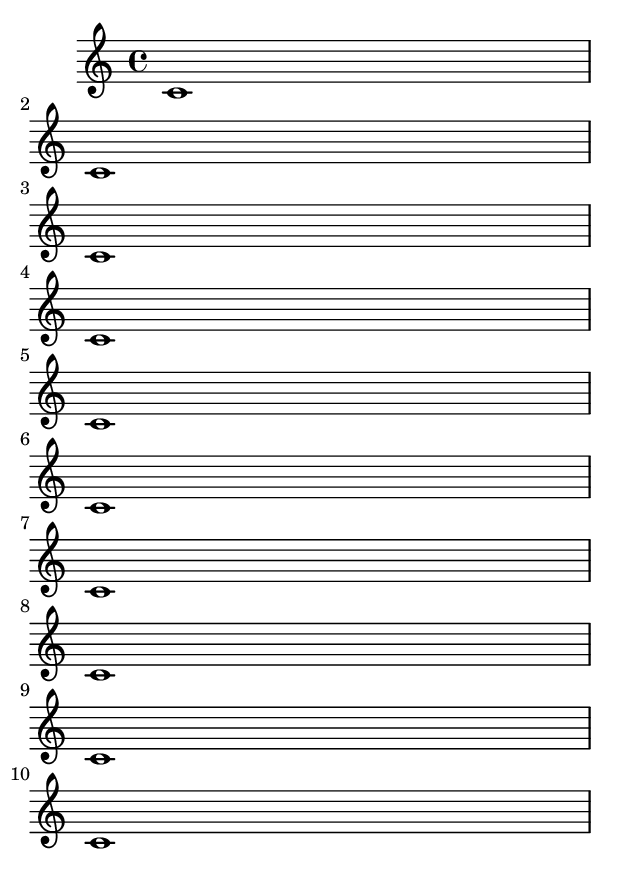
%% Generated by lilypond-book
%% Options: [exampleindent=10.16\mm,indent=0\mm,line-width=160\mm,paper-height=845.047\pt,paper-width=597.508\pt,papersize='(cons (* 597.508 pt) (* 845.047 pt))]
\include "lilypond-book-preamble.ly"


% ****************************************************************
% Start cut-&-pastable-section
% ****************************************************************

#(ly:set-option 'eps-box-padding 3.000000)



\paper {
  #(set-paper-size '(cons (* 597.508 pt) (* 845.047 pt)))
  indent = 0\mm
  line-width = 160\mm
  % offset the left padding, also add 1mm as lilypond creates cropped
  % images with a little space on the right
  line-width = #(- line-width (* mm  3.000000) (* mm 1))
}

\layout {
  
}




% ****************************************************************
% ly snippet:
% ****************************************************************
\sourcefilename "/lilypond-2.25.15/input/regression/page-breaking-page-count3.ly"
\sourcefileline 0
\version "2.16.0"

\header {
  texidoc = "The number of pages in a score can be forced by setting
@code{page-count} in the (book-level) paper block. Even if there are
too many systems for that number of pages, we will squeeze them in."
}

#(set-default-paper-size "a6")

\book {
  \paper { page-count = 1}
  \score { { \repeat unfold 10 {c'1 \break} } }
}



% ****************************************************************
% end ly snippet
% ****************************************************************
